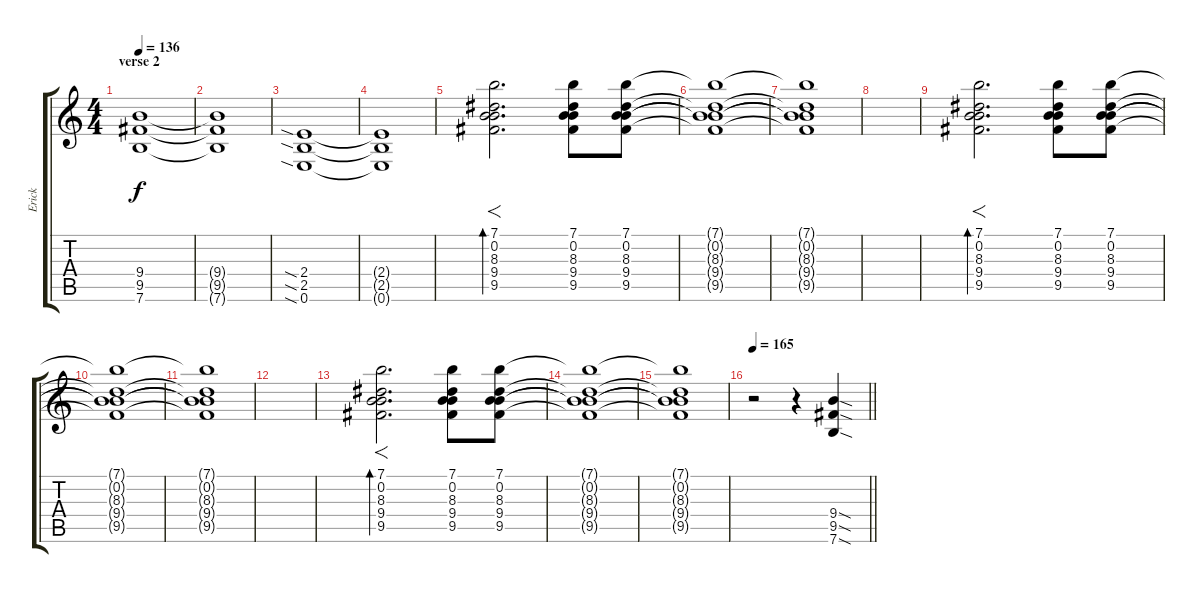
\track ("Erick" "Erick") {instrument electricguitarjazz}
\staff {score tabs}
\tuning (E4 B3 G3 D3 A2 E2) {hide}
\ts (4 4)
\section ("" "verse 2")
\tempo 136
\clef g2
\ks c
(9.4 9.5 7.6).1{dy f} |
(9.4{t} 9.5{t} 7.6{t}).1{volume 2} |
(2.4{sia} 2.5{sia} 0.6{sia}).1 |
(2.4{t} 2.5{t} 0.6{t}).1 |
(7.1 0.2 8.3 9.4 9.5).2{f d bd 120 volume 14 instrument electricguitarclean} (7.1 0.2 8.3 9.4 9.5).8 (7.1 0.2 8.3 9.4 9.5).8 |
(7.1{t} 0.2{t} 8.3{t} 9.4{t} 9.5{t}).1 |
(7.1{t} 0.2{t} 8.3{t} 9.4{t} 9.5{t}).1 |
|
(7.1 0.2 8.3 9.4 9.5).2{f d bd 120} (7.1 0.2 8.3 9.4 9.5).8 (7.1 0.2 8.3 9.4 9.5).8 |
(7.1{t} 0.2{t} 8.3{t} 9.4{t} 9.5{t}).1 |
(7.1{t} 0.2{t} 8.3{t} 9.4{t} 9.5{t}).1 |
|
(7.1 0.2 8.3 9.4 9.5).2{f d bd 120} (7.1 0.2 8.3 9.4 9.5).8 (7.1 0.2 8.3 9.4 9.5).8 |
(7.1{t} 0.2{t} 8.3{t} 9.4{t} 9.5{t}).1 |
(7.1{t} 0.2{t} 8.3{t} 9.4{t} 9.5{t}).1 |
\tempo 165
\barLineRight lightlight
r.2 r.4 (9.4{sod} 9.5{sod} 7.6{sod}).4{instrument overdrivenguitar}
